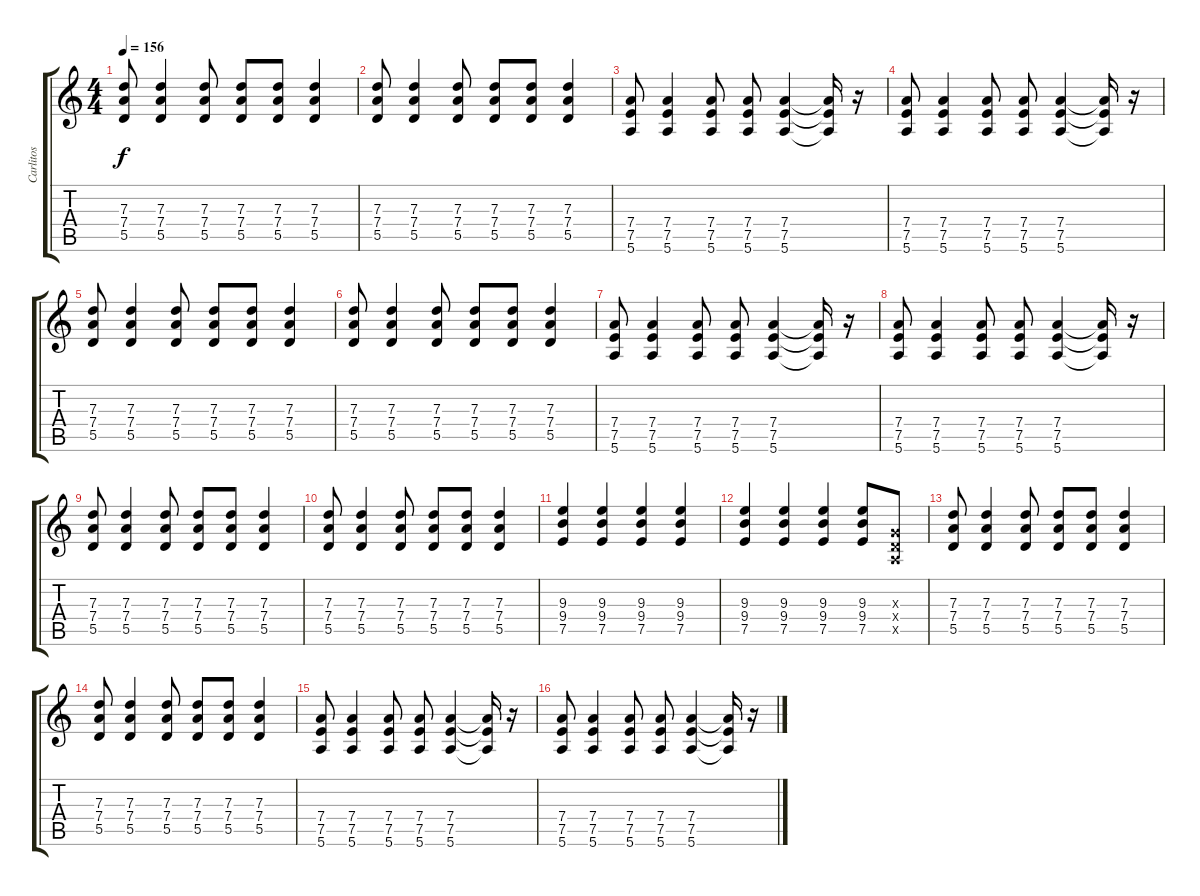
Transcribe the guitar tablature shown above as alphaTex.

\track ("Carlitos" "Carlitos") {instrument electricguitarclean}
\staff {score tabs}
\tuning (E4 B3 G3 D3 A2 E2) {hide}
\ts (4 4)
\tempo 156
\clef g2
\ks c
(7.3 7.4 5.5).8{dy f instrument acousticguitarnylon} (7.3 7.4 5.5).4 (7.3 7.4 5.5).8 (7.3 7.4 5.5).8 (7.3 7.4 5.5).8 (7.3 7.4 5.5).4 |
(7.3 7.4 5.5).8 (7.3 7.4 5.5).4 (7.3 7.4 5.5).8 (7.3 7.4 5.5).8 (7.3 7.4 5.5).8 (7.3 7.4 5.5).4 |
(7.4 7.5 5.6).8 (7.4 7.5 5.6).4 (7.4 7.5 5.6).8 (7.4 7.5 5.6).8 (7.4 7.5 5.6).4 (7.4{t} 7.5{t} 5.6{t}).16 r.16 |
(7.4 7.5 5.6).8 (7.4 7.5 5.6).4 (7.4 7.5 5.6).8 (7.4 7.5 5.6).8 (7.4 7.5 5.6).4 (7.4{t} 7.5{t} 5.6{t}).16 r.16 |
(7.3 7.4 5.5).8{instrument acousticguitarnylon} (7.3 7.4 5.5).4 (7.3 7.4 5.5).8 (7.3 7.4 5.5).8 (7.3 7.4 5.5).8 (7.3 7.4 5.5).4 |
(7.3 7.4 5.5).8 (7.3 7.4 5.5).4 (7.3 7.4 5.5).8 (7.3 7.4 5.5).8 (7.3 7.4 5.5).8 (7.3 7.4 5.5).4 |
(7.4 7.5 5.6).8 (7.4 7.5 5.6).4 (7.4 7.5 5.6).8 (7.4 7.5 5.6).8 (7.4 7.5 5.6).4 (7.4{t} 7.5{t} 5.6{t}).16 r.16 |
(7.4 7.5 5.6).8 (7.4 7.5 5.6).4 (7.4 7.5 5.6).8 (7.4 7.5 5.6).8 (7.4 7.5 5.6).4 (7.4{t} 7.5{t} 5.6{t}).16 r.16 |
(7.3 7.4 5.5).8 (7.3 7.4 5.5).4 (7.3 7.4 5.5).8 (7.3 7.4 5.5).8 (7.3 7.4 5.5).8 (7.3 7.4 5.5).4 |
(7.3 7.4 5.5).8 (7.3 7.4 5.5).4 (7.3 7.4 5.5).8 (7.3 7.4 5.5).8 (7.3 7.4 5.5).8 (7.3 7.4 5.5).4 |
(9.3 9.4 7.5).4 (9.3 9.4 7.5).4 (9.3 9.4 7.5).4 (9.3 9.4 7.5).4 |
(9.3 9.4 7.5).4 (9.3 9.4 7.5).4 (9.3 9.4 7.5).4 (9.3 9.4 7.5).8 (0.3{x} 0.4{x} 0.5{x}).8 |
(7.3 7.4 5.5).8{instrument acousticguitarnylon} (7.3 7.4 5.5).4 (7.3 7.4 5.5).8 (7.3 7.4 5.5).8 (7.3 7.4 5.5).8 (7.3 7.4 5.5).4 |
(7.3 7.4 5.5).8 (7.3 7.4 5.5).4 (7.3 7.4 5.5).8 (7.3 7.4 5.5).8 (7.3 7.4 5.5).8 (7.3 7.4 5.5).4 |
(7.4 7.5 5.6).8 (7.4 7.5 5.6).4 (7.4 7.5 5.6).8 (7.4 7.5 5.6).8 (7.4 7.5 5.6).4 (7.4{t} 7.5{t} 5.6{t}).16 r.16 |
(7.4 7.5 5.6).8 (7.4 7.5 5.6).4 (7.4 7.5 5.6).8 (7.4 7.5 5.6).8 (7.4 7.5 5.6).4 (7.4{t} 7.5{t} 5.6{t}).16 r.16
